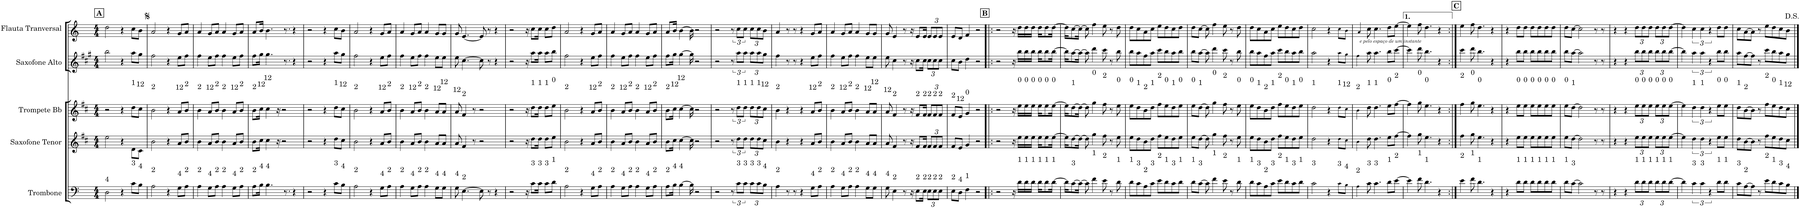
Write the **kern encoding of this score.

**kern	**kern	**kern	**kern	**kern
*part5	*part4	*part3	*part2	*part1
*staff5	*staff4	*staff3	*staff2	*staff1
*I"Trombone	*I"Saxofone Tenor	*I"Trompete Bb	*I"Saxofone Alto	*I"Flauta Tranversal
*I'Trne.	*	*I'Tpt.	*I'Sax. al.	*I'Fl.
*clefF4	*clefG2	*clefG2	*clefG2	*clefG2
*	*Trd1c2	*Trd1c2	*Trd5c9	*
*k[]	*k[f#c#]	*k[f#c#]	*k[f#c#g#]	*k[]
*M4/4	*M4/4	*M4/4	*M4/4	*M4/4
!!LO:REH:place=s1:a:B:cj:t=A
=1	=1	=1	=1	=1
2D\	2ee\	2r	2bb\	2dd\
4r	4r	4r	4r	4r
8c\L	8d\L	8dd\L	8aa\L	8cc\L
8B\J	8c#\J	8cc#\J	8gg#\J	8b\J
=2	=2	=2	=2	=2
2A\	2b\	2b\	2ff#\	2a/
4r	4r	4r	4r	4r
8G\L	8a/L	8a/L	8ee\L	8g/L
8A\J	8b/J	8b/J	8ff#\J	8a/J
=3	=3	=3	=3	=3
4A\	4b\	4b\	4ff#\	4a/
8G\L	8a/L	8a/L	8ee\L	8g/L
8A\J	8b/J	8b/J	8ff#\J	8a/J
4A\	4b\	4b\	4ff#\	4a/
8G\L	8a/L	8a/L	8ee\L	8g/L
8A\J	8b/J	8b/J	8ff#\J	8a/J
=4	=4	=4	=4	=4
8A\L	8b\L	8b\L	8ff#\L	8a/L
16B\Jk	16cc#\Jk	16cc#\Jk	16gg#\Jk	16b/Jk
4.B\	4cc#\	4cc#\	4.gg#\	4.b\
.	16r	16r	.	.
.	2r	2r	.	.
8.r	.	.	8.r	8.r
4r	.	.	4r	4r
=5	=5	=5	=5	=5
2r	2r	2r	2r	2r
4r	4r	4r	4r	4r
8c\L	8dd\L	8dd\L	8aa\L	8cc\L
8B\J	8cc#\J	8cc#\J	8gg#\J	8b\J
=6	=6	=6	=6	=6
2A\	2b\	2b\	2ff#\	2a/
4r	4r	4r	4r	4r
8G\L	8a/L	8a/L	8ee\L	8g/L
8A\J	8b/J	8b/J	8ff#\J	8a/J
=7	=7	=7	=7	=7
4A\	4b\	4b\	4ff#\	4a/
8G\L	8a/L	8a/L	8ee\L	8g/L
8A\J	8b/J	8b/J	8ff#\J	8a/J
4A\	4b\	4b\	4ff#\	4a/
8G\L	8a/L	8a/L	8ee\L	8g/L
8G\J	8a/J	8a/J	8ee\J	8g/J
=8	=8	=8	=8	=8
8G\	8a/	8a/	8ee\	8g/
[>4.E\	4f#/	4f#/	[>4.cc#\	[<4.e/
.	8r	8r	.	.
8E\]	2r	2r	8cc#\]	8e/]
8r	.	.	8r	8r
4r	.	.	4r	4r
=9	=9	=9	=9	=9
2r	2r	2r	2r	2r
16r	16r	16r	16r	16r
8c\L	8dd\L	8dd\L	8aa\L	8cc\L
16c\Jk	16dd\Jk	16dd\Jk	16aa\Jk	16cc\Jk
8c\L	8dd\L	8dd\L	8aa\L	8cc\L
8d\J	8ee\J	8ee\J	8bb\J	8dd\J
=10	=10	=10	=10	=10
2A\	2b\	2b\	2ff#\	2a/
4r	4r	4r	4r	4r
8G\L	8a/L	8a/L	8ee\L	8g/L
8A\J	8b/J	8b/J	8ff#\J	8a/J
=11	=11	=11	=11	=11
4A\	4b\	4b\	4ff#\	4a/
8G\L	8a/L	8a/L	8ee\L	8g/L
8A\J	8b/J	8b/J	8ff#\J	8a/J
4A\	4b\	4b\	4ff#\	4a/
8G\L	8a/L	8a/L	8ee\L	8g/L
8A\J	8b/J	8b/J	8ff#\J	8a/J
=12	=12	=12	=12	=12
8A\L	8b\L	8b\L	8ff#\L	8a/L
16B\Jk	16cc#\Jk	16cc#\Jk	16gg#\Jk	16b/Jk
[>4B\	[>4cc#\	[>4cc#\	[>4gg#\	[>4b\
16B\]	16cc#\]	16cc#\]	16gg#\]	16b\]
2r	2r	2r	2r	2r
=13	=13	=13	=13	=13
2r	2r	2r	2r	2r
12r	12r	12r	12r	12r
12c\L	12dd\L	12dd\L	12aa\L	12cc\L
12c\J	12dd\J	12dd\J	12aa\J	12cc\J
*Xbrackettup	*Xbrackettup	*Xbrackettup	*Xbrackettup	*Xbrackettup
12c\L	12dd\L	12dd\L	12aa\L	12cc\L
12c\	12dd\	12dd\	12aa\	12cc\
12B\J	12cc#\J	12cc#\J	12gg#\J	12b\J
=14	=14	=14	=14	=14
4A\	4b\	4b\	4ff#\	4a/
8r	4r	4r	8r	8r
8r	.	.	8r	8r
4r	4r	4r	4r	4r
8G\L	8a/L	8a/L	8ee\L	8g/L
8A\J	8b/J	8b/J	8ff#\J	8a/J
=15	=15	=15	=15	=15
4A\	4b\	4b\	4ff#\	4a/
8G\L	8a/L	8a/L	8ee\L	8g/L
8A\J	8b/J	8b/J	8ff#\J	8a/J
4A\	4b\	4b\	4ff#\	4a/
8G\L	8a/L	8a/L	8ee\L	8g/L
8G\J	8a/J	8a/J	8ee\J	8g/J
=16	=16	=16	=16	=16
8G\	8a/	8a/	8ee\	8g/
4E\	4f#/	4f#/	4cc#\	4e/
8r	8r	8r	8r	8r
16r	16r	16r	16r	16r
8E\L	8f#/L	8f#/L	8cc#\L	8e/L
16E\Jk	16f#/Jk	16f#/Jk	16cc#\Jk	16e/Jk
12E\L	12f#/L	12f#/L	12cc#\L	12e/L
12E\	12f#/	12f#/	12cc#\	12e/
12E\J	12f#/J	12f#/J	12cc#\J	12e/J
=17	=17	=17	=17	=17
8E\L	8f#/L	8f#/L	8cc#\L	8e/L
8D\J	8e/J	8e/J	8b\J	8d/J
4F\	4g/	4g/	4dd\	4f/
2r	2r	2r	2r	2r
!!LO:REH:place=s1:a:B:cj:t=B
=18!|:	=18!|:	=18!|:	=18!|:	=18!|:
2r	2r	2r	2r	2r
16r	16r	16r	16r	16r
16d\LL	16ee\LL	16ee\LL	16bb\LL	16dd\LL
16d\	16ee\	16ee\	16bb\	16dd\
16d\JJ	16ee\JJ	16ee\JJ	16bb\JJ	16dd\JJ
16d\KL	16ee\KL	16ee\KL	16bb\KL	16dd\KL
8d\	8ee\	8ee\	8bb\	8dd\
[>16d\Jk	[>16ee\Jk	[>16ee\Jk	[>16bb\Jk	[>16dd\Jk
=19	=19	=19	=19	=19
16d\KL]	16ee\KL]	16ee\KL]	16bb\KL]	16dd\KL]
[>8c\	[>8dd\	[>8dd\	[>8aa\	[>8cc\
16c\Jk_	16dd\Jk_	16dd\Jk_	16aa\Jk_	16cc\Jk_
8c\]	8dd\]	8dd\]	8aa\]	8cc\]
4f\	4gg\	4gg\	4ddd\	4ff\
8e\	8ff#\	8ff#\	8ccc#\	8ee\
8r	8r	8r	8r	8r
8d\	8ee\	8ee\	8bb\	8dd\
=20	=20	=20	=20	=20
8d\L	8ee\L	8ee\L	8bb\L	8dd\L
8c\	8dd\	8dd\	8aa\	8cc\
8A\	8b\	8b\	8ff#\	8a\
8c\J	8dd\J	8dd\J	8aa\J	8cc\J
8e\L	8ff#\L	8ff#\L	8ccc#\L	8ee\L
8d\	8ee\	8ee\	8bb\	8dd\
8c\	8dd\	8dd\	8aa\	8cc\
8d\J	8ee\J	8ee\J	8bb\J	8dd\J
=21	=21	=21	=21	=21
8d\L	8ee\L	8ee\L	8bb\L	8dd\L
[>8c\J	[>8dd\J	[>8dd\J	[>8aa\J	[>8cc\J
8c\]	8dd\]	8dd\]	8aa\]	8cc\]
4f\	4gg\	4gg\	4ddd\	4ff\
8e\	8ff#\	8ff#\	8ccc#\	8ee\
8r	8r	8r	8r	8r
8d\	8ee\	8ee\	8bb\	8dd\
=22	=22	=22	=22	=22
8d\L	8ee\L	8ee\L	8bb\L	8dd\L
8c\	8dd\	8dd\	8aa\	8cc\
8A\	8b\	8b\	8ff#\	8a\
8c\J	8dd\J	8dd\J	8aa\J	8cc\J
8e\L	8ff#\L	8ff#\L	8ccc#\L	8ee\L
8d\	8ee\	8ee\	8bb\	8dd\
8c\	8dd\	8dd\	8aa\	8cc\
8d\J	8ee\J	8ee\J	8bb\J	8dd\J
=23	=23	=23	=23	=23
2c\	2dd\	2dd\	2aa\	2cc\
4r	4r	4r	4r	4r
8c!\L	8dd!\L	8dd!\L	8aa!\L	8cc!\L
8B!\J	8cc#!\J	8cc#!\J	8gg#!\J	8b!\J
=24	=24	=24	=24	=24
4A!\	4b!\	4b!\	4ff#!\	4a!/
8c\	8dd\	8dd\	8aa\	8cc\
4.c\	4.dd\	4.dd\	4.aa\	4.cc\
8d\L	8ee\L	8ee\L	8bb\L	8dd\L
[>8e\J	[>8ff#\J	[>8ff#\J	[>8ccc#\J	[>8ee\J
=25	=25	=25	=25	=25
4e\]	4ff#\]	4ff#\]	4ccc#\]	4ee\]
8f\	8gg\	8gg\	8ddd\	8ff\
4.d\	4.ee\	4.ee\	4.bb\	4.dd\
!	!	!	!	!LO:TX:b:i:t=e pelo espaço de um instante
4r	4r	4r	4r	4r
!!LO:REH:place=s1:a:B:cj:t=C
=26:|!	=26:|!	=26:|!	=26:|!	=26:|!
4e\	4ff#\	4ff#\	4ccc#\	4ee\
8f\	8gg\	8gg\	8ddd\	8ff\
4.d\	4.ee\	4.ee\	4.bb\	4.dd\
4r	4r	4r	4r	4r
=27	=27	=27	=27	=27
4r	4r	4r	4r	4r
8d\L	8ee\L	8ee\L	8bb\L	8dd\L
8d\J	8ee\J	8ee\J	8bb\J	8dd\J
8d\L	8ee\L	8ee\L	8bb\L	8dd\L
8d\	8ee\	8ee\	8bb\	8dd\
8d\	8ee\	8ee\	8bb\	8dd\
8d\J	8ee\J	8ee\J	8bb\J	8dd\J
=28	=28	=28	=28	=28
8d\L	8ee\L	8ee\L	8bb\L	8dd\L
[8c\J	[8dd\J	[8dd\J	[8aa\J	[8cc\J
2c\]	2dd\]	2dd\]	2aa\]	2cc\]
8r	8r	8r	8r	8r
8r	8r	8r	8r	8r
=29	=29	=29	=29	=29
4r	4r	4r	4r	4r
4r	4r	4r	4r	4r
12d\L	12ee\L	12ee\L	12bb\L	12dd\L
12d\	12ee\	12ee\	12bb\	12dd\
12d\J	12ee\J	12ee\J	12bb\J	12dd\J
12d\L	12ee\L	12ee\L	12bb\L	12dd\L
12d\	12ee\	12ee\	12bb\	12dd\
[12d\J	[12ee\J	[12ee\J	[12bb\J	[12dd\J
=30	=30	=30	=30	=30
4d\]	4ee\]	4ee\]	4bb\]	4dd\]
*brackettup	*brackettup	*brackettup	*brackettup	*brackettup
6c\	6dd\	6dd\	6aa\	6cc\
6c\	6dd\	6dd\	6aa\	6cc\
6r	6r	6r	6r	6r
8d\L	8ee\L	8ee\L	8bb\L	8dd\L
8d\J	8ee\J	8ee\J	8bb\J	8dd\J
=31	=31	=31	=31	=31
8c\L	8dd\L	8dd\L	8aa\L	8cc\L
[8A\	[8b\	[8b\	[8ff#\	[8a\
8A\J]	8b\J]	8b\J]	8ff#\J]	8a\J]
8r	8r	8r	8r	8r
8e\L	8ff#\L	8ff#\L	8ccc#\L	8ee\L
8d\	8ee\	8ee\	8bb\	8dd\
8c\	8dd\	8dd\	8aa\	8cc\
8B\J	8cc#\J	8cc#\J	8gg#\J	8b\J
==	==	==	==	==
*-	*-	*-	*-	*-
